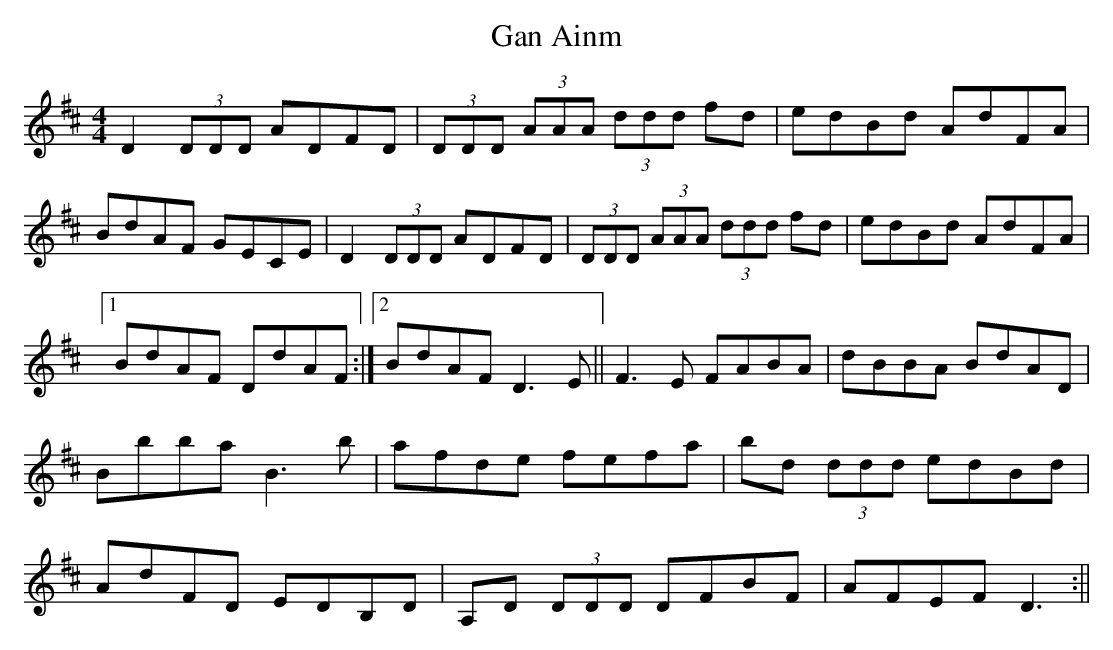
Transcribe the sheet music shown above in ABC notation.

X:1
T:Gan Ainm
M:4/4
L:1/8
K:D
D2 (3DDD ADFD|(3DDD (3AAA (3ddd fd|edBd AdFA|BdAF GECE|\
D2 (3DDD ADFD|(3DDD (3AAA (3ddd fd|edBd AdFA|1 BdAF DdAF:|2 BdAF D3E||\
F3E FABA|dBBA BdAD|Bbba B3b|afde fefa|\
bd (3ddd edBd|AdFD EDB,D|A,D (3DDD DFBF|AFEF D3:||
